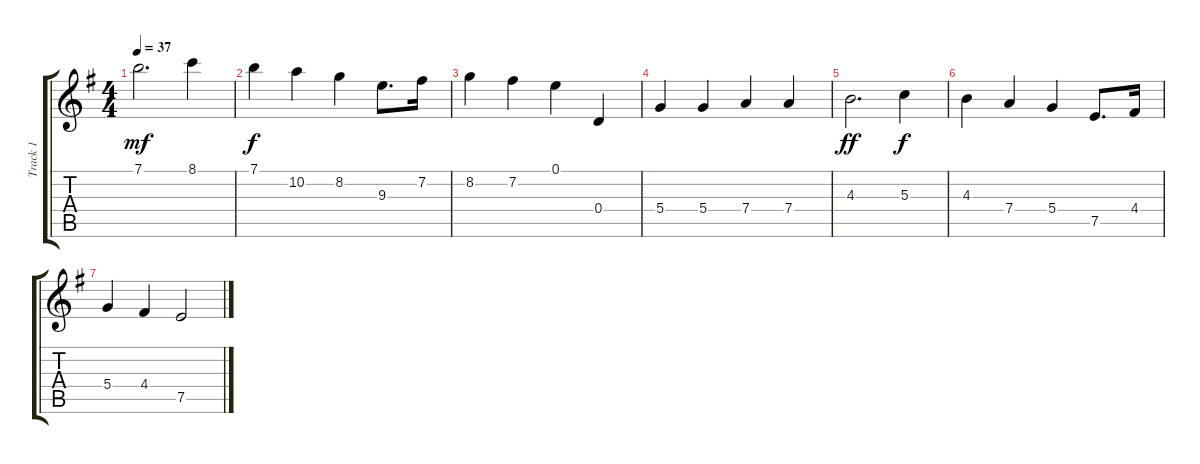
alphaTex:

\track ("Track 1" "Track 1") {instrument acousticguitarnylon}
\staff {score tabs}
\tuning (E4 B3 G3 D3 A2 E2) {hide}
\ts (4 4)
\tempo 37
\clef g2
\ks eminor
7.1.2{d dy mf} 8.1.4 |
7.1.4{dy f} 10.2.4 8.2.4 9.3.8{d} 7.2.16 |
8.2.4 7.2.4 0.1.4 0.4.4 |
5.4.4 5.4.4 7.4.4 7.4.4 |
4.3.2{d dy ff} 5.3.4{dy f} |
4.3.4 7.4.4 5.4.4 7.5.8{d} 4.4.16 |
5.4.4 4.4.4 7.5.2
